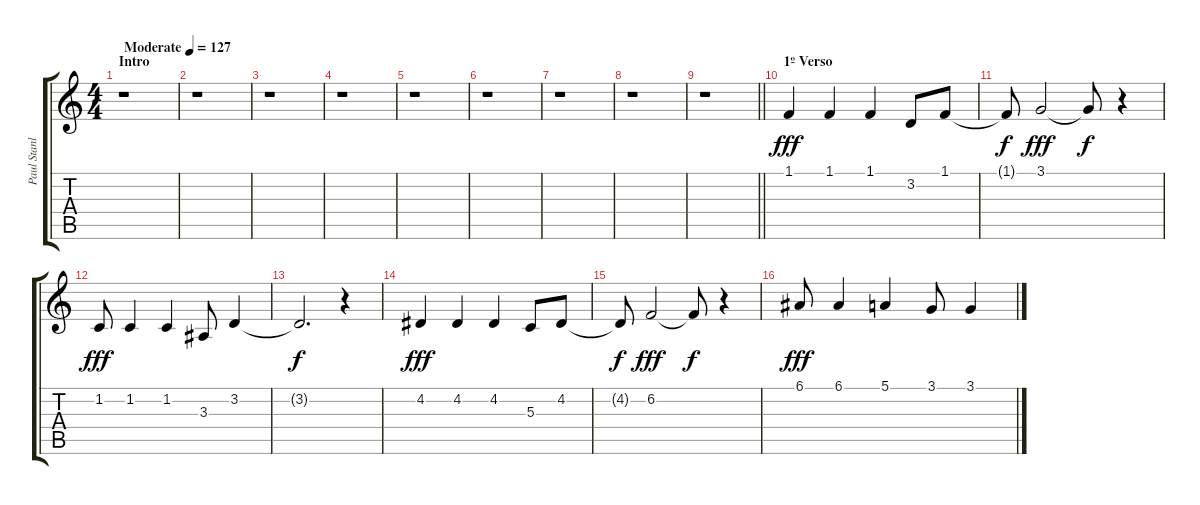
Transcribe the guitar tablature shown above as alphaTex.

\track ("Paul Stanley - Vocal" "Paul Stanl") {instrument lead2sawtooth}
\staff {score tabs}
\tuning (E4 B3 G3 D3 A2 E2) {hide}
\ts (4 4)
\section ("" "Intro")
\tempo (127 "Moderate")
\clef g2
\ks c
r.1{dy fff instrument lead2sawtooth} |
r.1 |
r.1 |
r.1 |
r.1 |
r.1 |
r.1 |
r.1 |
\barLineRight lightlight
r.1 |
\section ("" "1º Verso")
1.1.4 1.1.4 1.1.4 3.2.8 1.1.8 |
1.1{t}.8{dy f} 3.1.2{dy fff} 3.1{t}.8{dy f} r.4 |
1.2.8{dy fff} 1.2.4 1.2.4 3.3.8 3.2.4 |
3.2{t}.2{d dy f} r.4 |
4.2.4{dy fff} 4.2.4 4.2.4 5.3.8 4.2.8 |
4.2{t}.8{dy f} 6.2.2{dy fff} 6.2{t}.8{dy f} r.4 |
6.1.8{dy fff} 6.1.4 5.1.4 3.1.8 3.1.4
